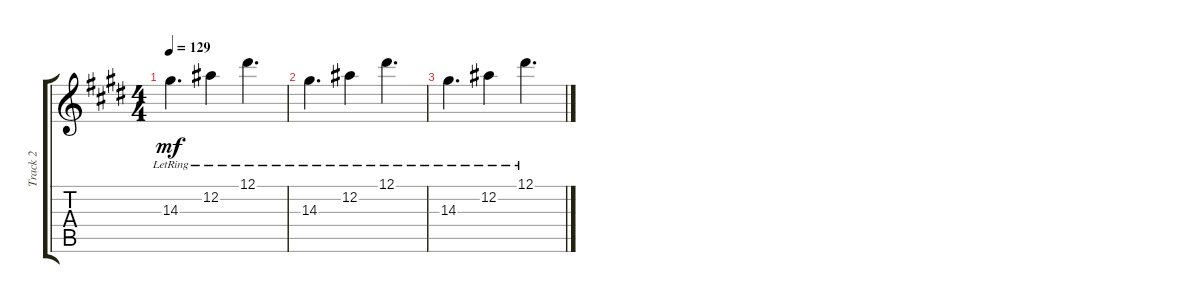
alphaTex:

\track ("Track 2" "Track 2") {instrument electricguitarclean}
\staff {score tabs}
\tuning (Eb4 Bb3 Gb3 Db3 Ab2 Eb2) {hide}
\ts (4 4)
\tempo 129
\clef g2
\ks e
14.3{lr}.4{d dy mf} 12.2{lr}.4 12.1{lr}.4{d} |
14.3{lr}.4{d} 12.2{lr}.4 12.1{lr}.4{d} |
14.3{lr}.4{d} 12.2{lr}.4 12.1{lr}.4{d}
